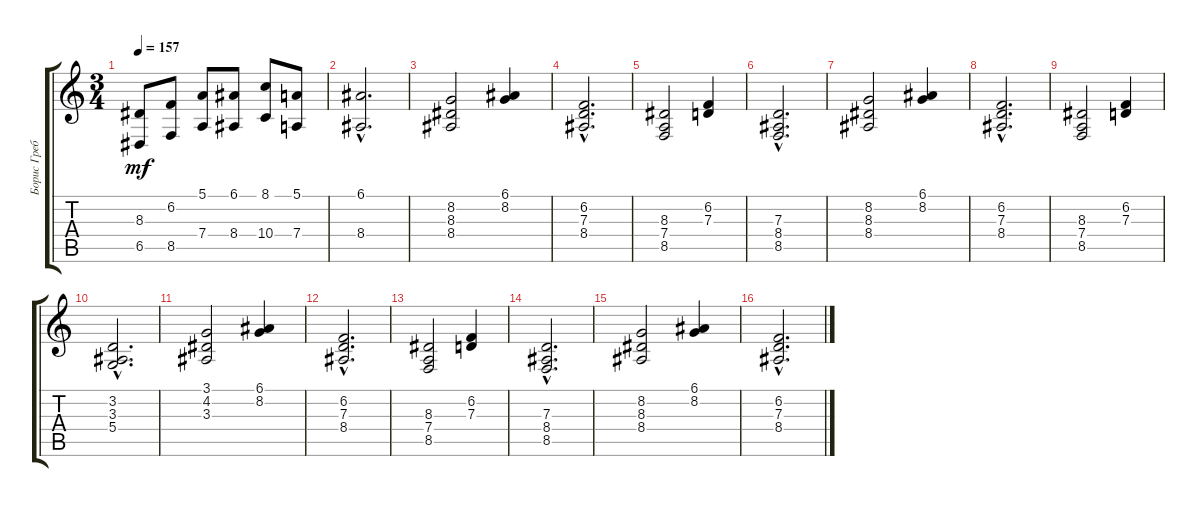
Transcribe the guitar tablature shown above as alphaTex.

\track ("Борис Гребенщиков" "Борис Греб") {instrument accordion}
\staff {score tabs}
\tuning (E4 B3 G3 D3 A2 E2) {hide}
\ts (3 4)
\tempo 157
\clef g2
\ks c
(8.3 6.5).8{dy mf} (6.2 8.5).8 (5.1 7.4).8 (6.1 8.4).8 (8.1 10.4).8 (5.1 7.4).8 |
(6.1{hac} 8.4{hac}).2{d} |
(8.2 8.3 8.4).2 (6.1 8.2).4 |
(6.2{hac} 7.3{hac} 8.4{hac}).2{d} |
(8.3 7.4 8.5).2 (6.2 7.3).4 |
(7.3{hac} 8.4{hac} 8.5{hac}).2{d} |
(8.2 8.3 8.4).2 (6.1 8.2).4 |
(6.2{hac} 7.3{hac} 8.4{hac}).2{d} |
(8.3 7.4 8.5).2 (6.2 7.3).4 |
(3.2{hac} 3.3{hac} 5.4{hac}).2{d} |
(3.1 4.2 3.3).2 (6.1 8.2).4 |
(6.2{hac} 7.3{hac} 8.4{hac}).2{d} |
(8.3 7.4 8.5).2 (6.2 7.3).4 |
(7.3{hac} 8.4{hac} 8.5{hac}).2{d} |
(8.2 8.3 8.4).2 (6.1 8.2).4 |
(6.2{hac} 7.3{hac} 8.4{hac}).2{d}
